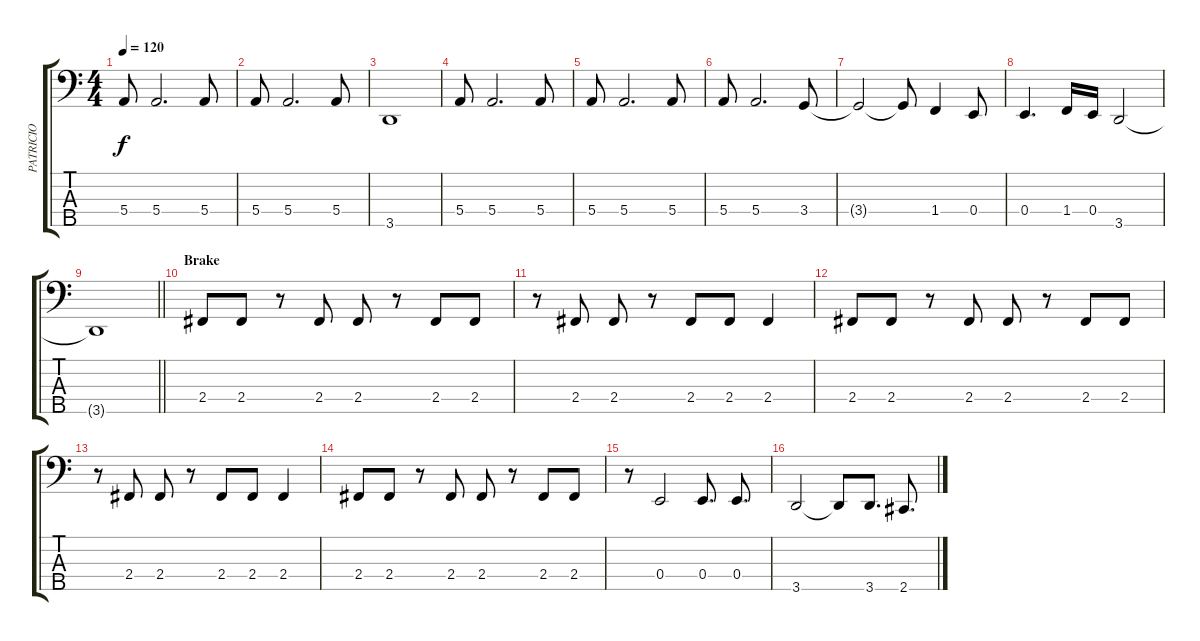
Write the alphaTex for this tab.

\track ("PATRICIO" "PATRICIO") {instrument electricbassfinger}
\staff {score tabs}
\tuning (G2 D2 A1 E1 B0) {hide}
\ts (4 4)
\tempo 120
\clef f4
\ks c
5.4.8{dy f} 5.4.2{d} 5.4.8 |
5.4.8 5.4.2{d} 5.4.8 |
3.5.1 |
5.4.8 5.4.2{d} 5.4.8 |
5.4.8 5.4.2{d} 5.4.8 |
5.4.8 5.4.2{d} 3.4.8 |
3.4{t}.2 3.4{t}.8 1.4.4 0.4.8 |
0.4.4{d} 1.4.16 0.4.16 3.5.2 |
\barLineRight lightlight
3.5{t}.1 |
\section ("" "Brake")
2.4.8 2.4.8 r.8 2.4.8 2.4.8 r.8 2.4.8 2.4.8 |
r.8 2.4.8 2.4.8 r.8 2.4.8 2.4.8 2.4.4 |
2.4.8 2.4.8 r.8 2.4.8 2.4.8 r.8 2.4.8 2.4.8 |
r.8 2.4.8 2.4.8 r.8 2.4.8 2.4.8 2.4.4 |
2.4.8 2.4.8 r.8 2.4.8 2.4.8 r.8 2.4.8 2.4.8 |
r.8 0.4.2 0.4.8{d} 0.4.8{d} |
3.5.2 3.5{t}.8 3.5.8{d} 2.5.8{d}
